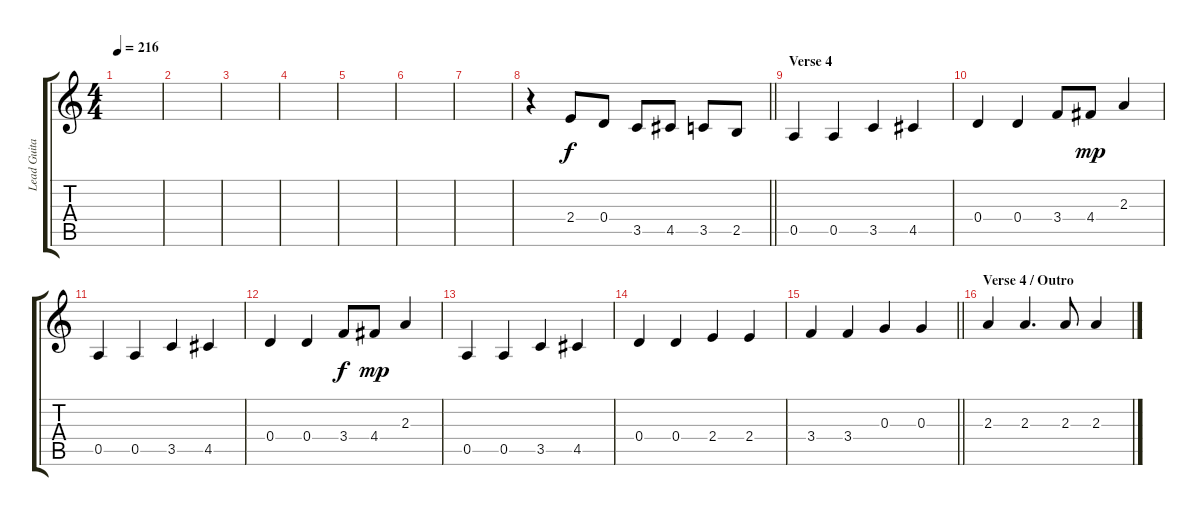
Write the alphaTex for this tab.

\track ("Lead Guitar 2" "Lead Guita") {instrument overdrivenguitar}
\staff {score tabs}
\tuning (E4 B3 G3 D3 A2 E2) {hide}
\ts (4 4)
\tempo 216
\clef g2
\ks c
|
|
|
|
|
|
|
\barLineRight lightlight
r.4 2.4.8 0.4.8 3.5.8 4.5.8 3.5.8 2.5.8 |
\section ("" "Verse 4")
0.5.4 0.5.4 3.5.4 4.5.4 |
0.4.4 0.4.4 3.4.8{dy f} 4.4.8{dy mp} 2.3.4 |
0.5.4 0.5.4 3.5.4 4.5.4 |
0.4.4 0.4.4 3.4.8{dy f} 4.4.8{dy mp} 2.3.4 |
0.5.4 0.5.4 3.5.4 4.5.4 |
0.4.4 0.4.4 2.4.4 2.4.4 |
\barLineRight lightlight
3.4.4 3.4.4 0.3.4 0.3.4 |
\section ("" "Verse 4 / Outro")
2.3.4 2.3.4{d} 2.3.8 2.3.4
